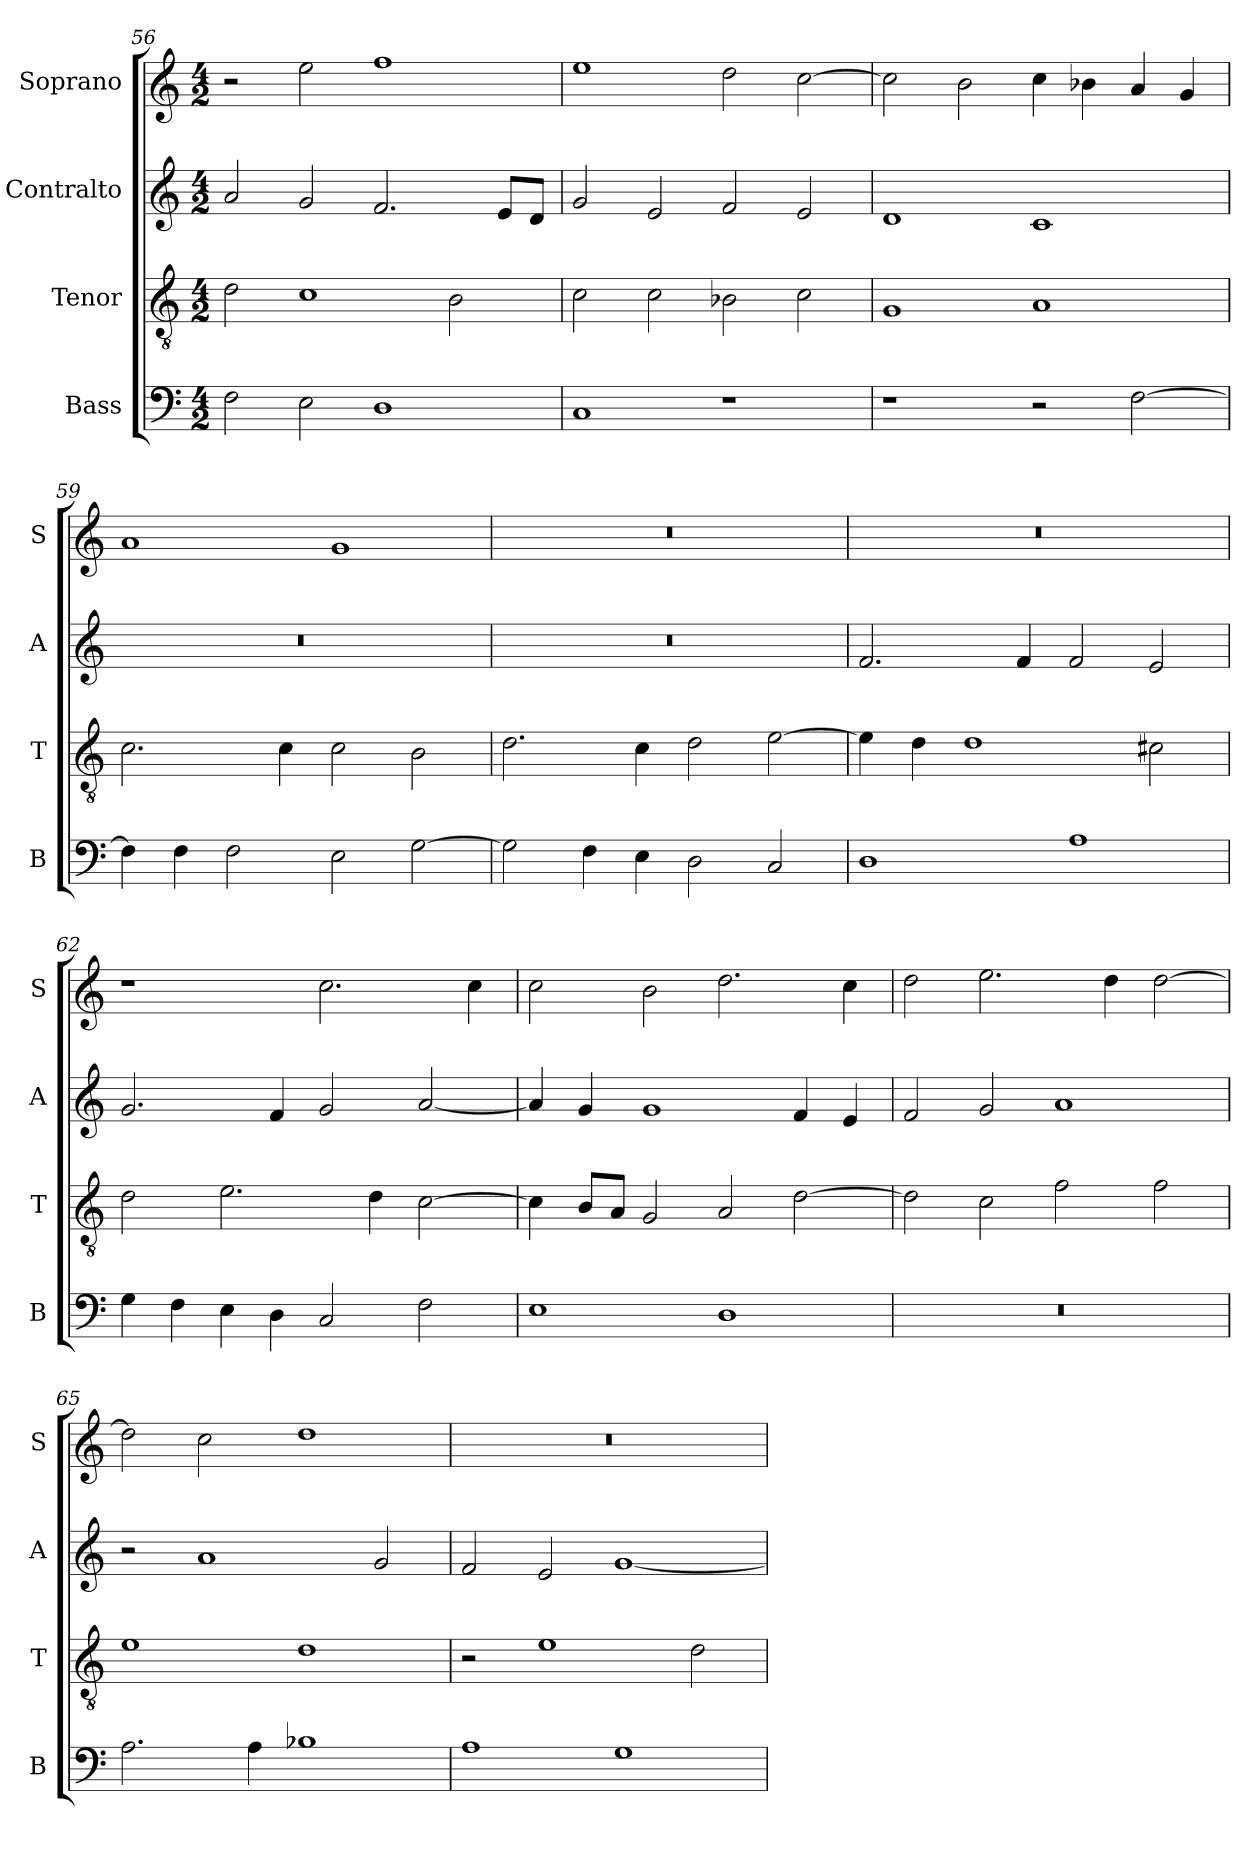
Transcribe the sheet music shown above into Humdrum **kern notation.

**kern	**kern	**kern	**kern
*part4	*part3	*part2	*part1
*staff4	*staff3	*staff2	*staff1
*I"Bass	*I"Tenor	*I"Contralto	*I"Soprano
*I'B	*I'T	*I'A	*I'S
*clefF4	*clefGv2	*clefG2	*clefG2
*k[]	*k[]	*k[]	*k[]
*M4/2	*M4/2	*M4/2	*M4/2
=56	=56	=56	=56
2F	2d	2a	2r
2E	1c	2g	2ee
1D	.	2.f	1ff
.	2B	.	.
.	.	8e/L	.
.	.	8d/J	.
=57	=57	=57	=57
1C	2c	2g	1ee
.	2c	2e	.
1r	2B-X	2f	2dd
.	2c	2e	[2cc
=58	=58	=58	=58
1r	1G	1d	2cc]
.	.	.	2b
2r	1A	1c	4cc
.	.	.	4b-X
[2F	.	.	4a
.	.	.	4g
=59	=59	=59	=59
4F]	2.c	0r	1a
4F	.	.	.
2F	.	.	.
.	4c	.	.
2E	2c	.	1g
[2G	2B	.	.
=60	=60	=60	=60
2G]	2.d	0r	0r
4F	.	.	.
4E	4c	.	.
2D	2d	.	.
2C	[2e	.	.
=61	=61	=61	=61
1D	4e]	2.f	0r
.	4d	.	.
.	1d	.	.
.	.	4f	.
1A	.	2f	.
.	2c#X	2e	.
=62	=62	=62	=62
4G	2d	2.g	1r
4F	.	.	.
4E	2.e	.	.
4D	.	4f	.
2C	.	2g	2.cc
.	4d	.	.
2F	[2c	[2a	.
.	.	.	4cc
=63	=63	=63	=63
1E	4c]	4a]	2cc
.	8B/L	4g	.
.	8A/J	.	.
.	2G	1g	2b
1D	2A	.	2.dd
.	[2d	4f	.
.	.	4e	4cc
=64	=64	=64	=64
0r	2d]	2f	2dd
.	2c	2g	2.ee
.	2f	1a	.
.	.	.	4dd
.	2f	.	[2dd
=65	=65	=65	=65
2.A	1e	2r	2dd]
.	.	1a	2cc
4A	.	.	.
1B-X	1d	.	1dd
.	.	2g	.
=66	=66	=66	=66
1A	2r	2f	0r
.	1e	2e	.
1G	.	[1g	.
.	2d	.	.
=	=	=	=
*-	*-	*-	*-
